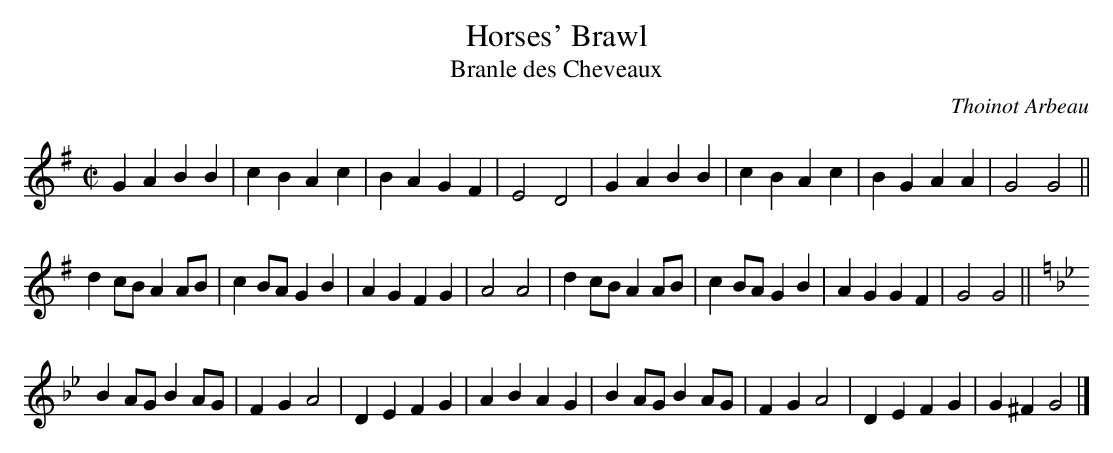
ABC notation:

X:1
T:Horses' Brawl
T:Branle des Cheveaux
C:Thoinot Arbeau
L:1/4
M:C|
K:G major
G A B B | c B A c | B A G F | E2 D2 | G A B B | c B A c | B G A A | G2 G2 ||
d c/B/ A A/B/ | c B/A/ G B | AGFG | A2A2 | \
d c/B/ A A/B/ | c B/A/ G B | A G G F | G2 G2 ||
[K:Gm]
B A/G/ B A/G/ | FGA2 | DEFG | ABAG | B A/G/ B A/G/ | FGA2 | DEFG | G^FG2 |]
